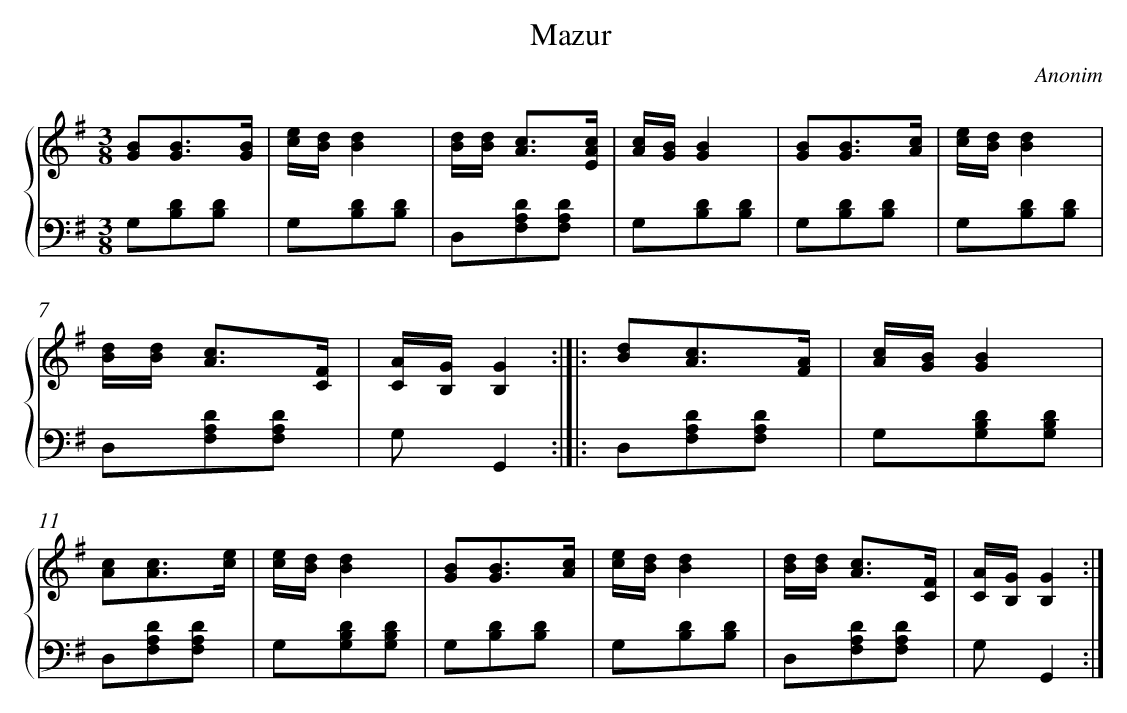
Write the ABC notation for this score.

X:1
T: Mazur
C: Anonim
L: 1/8
M: 3/8
%%staves {1 2}
V: 1 clef=treble
V: 2 clef=bass
K: G
[V:1] [BG][B3/G3/][B/G/] |
[V:2] G,[DB,][DB,] |
[V:1] [e/c/][d/B/][d2B2] |
[V:2] G,[DB,][DB,] |
[V:1] [d/B/][dB]< [cA][c/A/E/] |
[V:2] D,[DA,F,][DA,F,] |
[V:1] [c/A/][B/G/][B2G2] |
[V:2] G,[DB,][DB,] |
[V:1] [BG][B3/G3/][c/A/] |
[V:2] G,[DB,][DB,] |
[V:1] [e/c/][d/B/][d2B2] |
[V:2] G,[DB,][DB,] |
[V:1] [d/B/][dB]< [cA][F/C/] |
[V:2] D,[DA,F,][DA,F,] |
[V:1] [A/C/][G/B,/][G2B,2] :|]|:
[V:2] G,G,,2 :|]|:
[V:1] [dB][c3/A3/][A/F/] |
[V:2] D,[DA,F,][DA,F,] |
[V:1] [c/A/][B/G/][B2G2] |
[V:2] G,[DB,G,][DB,G,] |
[V:1] [cA][c3/A3/][e/c/] |
[V:2] D,[DA,F,][DA,F,] |
[V:1] [e/c/][d/B/][d2B2] |
[V:2] G,[DB,G,][DB,G,] |
[V:1] [BG][B3/G3/][c/A/] |
[V:2] G,[DB,][DB,] |
[V:1] [e/c/][d/B/][d2B2] |
[V:2] G,[DB,][DB,] |
[V:1] [d/B/][dB]< [cA][F/C/] |
[V:2] D,[DA,F,][DA,F,] |
[V:1] [A/C/][G/B,/][G2B,2] :|]
[V:2] G,G,,2 :|]
